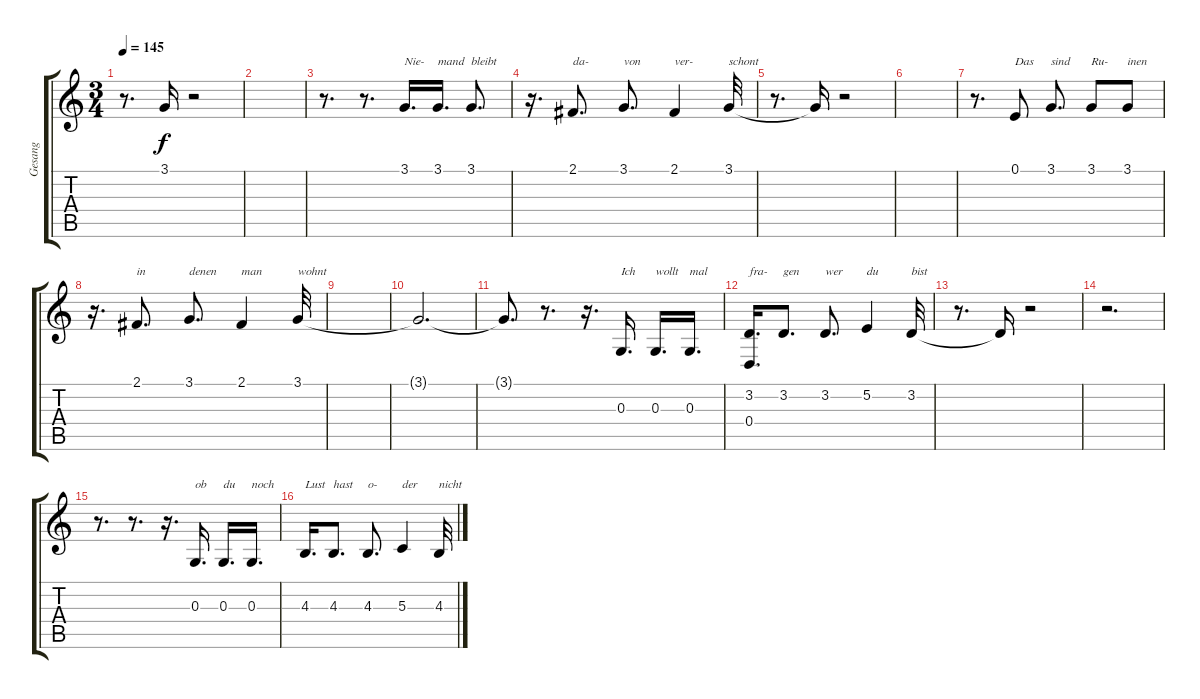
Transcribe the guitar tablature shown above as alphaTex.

\track ("Gesang" "Gesang") {instrument lead6voice}
\staff {score tabs}
\tuning (E4 B3 G3 D3 A2 E2) {hide}
\ts (3 4)
\tempo 145
\clef g2
\ks c
r.8{d dy f} 3.1{t}.16 r.2 |
|
r.8{d} r.8{d} 3.1.16{d txt "Nie-"} 3.1.16{d txt "mand"} 3.1.8{d txt "bleibt"} |
r.16{d} 2.1.8{d txt "da-"} 3.1.8{d txt "von"} 2.1.4{txt "ver-"} 3.1.32{txt "schont"} |
r.8{d} 3.1{t}.16 r.2 |
|
r.8{d} 0.1.8{txt "Das"} 3.1.8{d txt "sind"} 3.1.8{txt "Ru-"} 3.1.8{txt "inen"} |
r.16{d} 2.1.8{d txt "in"} 3.1.8{d txt "denen"} 2.1.4{txt "man"} 3.1.32{txt "wohnt"} |
|
3.1{t}.2{d} |
3.1{t}.8{d} r.8{d} r.16{d} 0.3.16{d txt "Ich"} 0.3.16{d txt "wollt"} 0.3.16{d txt "mal"} |
(3.2 0.4).16{d txt "fra-"} 3.2.8{d txt "gen"} 3.2.8{d txt "wer"} 5.2.4{txt "du"} 3.2.32{txt "bist"} |
r.8{d} 3.2{t}.16 r.2 |
r.2{d} |
r.8{d} r.8{d} r.16{d} 0.3.16{d txt "ob"} 0.3.16{d txt "du"} 0.3.16{d txt "noch"} |
4.3.16{d txt "Lust"} 4.3.8{d txt "hast"} 4.3.8{d txt "o-"} 5.3.4{txt "der"} 4.3.32{txt "nicht"}
